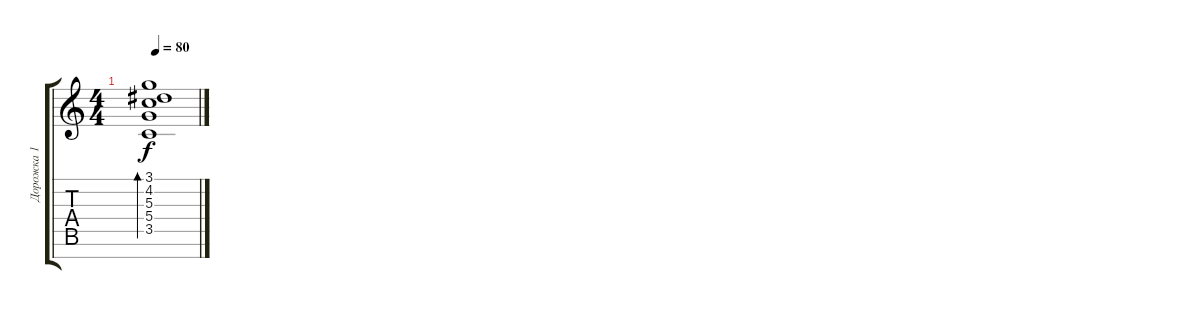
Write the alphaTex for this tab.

\track ("Дорожка 1" "Дорожка 1") {instrument acousticguitarsteel}
\staff {score tabs}
\tuning (E4 B3 G3 D3 A2 E2 B1) {hide}
\ts (4 4)
\tempo 80
\clef g2
\ks c
(3.1 4.2 5.3 5.4 3.5).1{bd 60 dy f}
